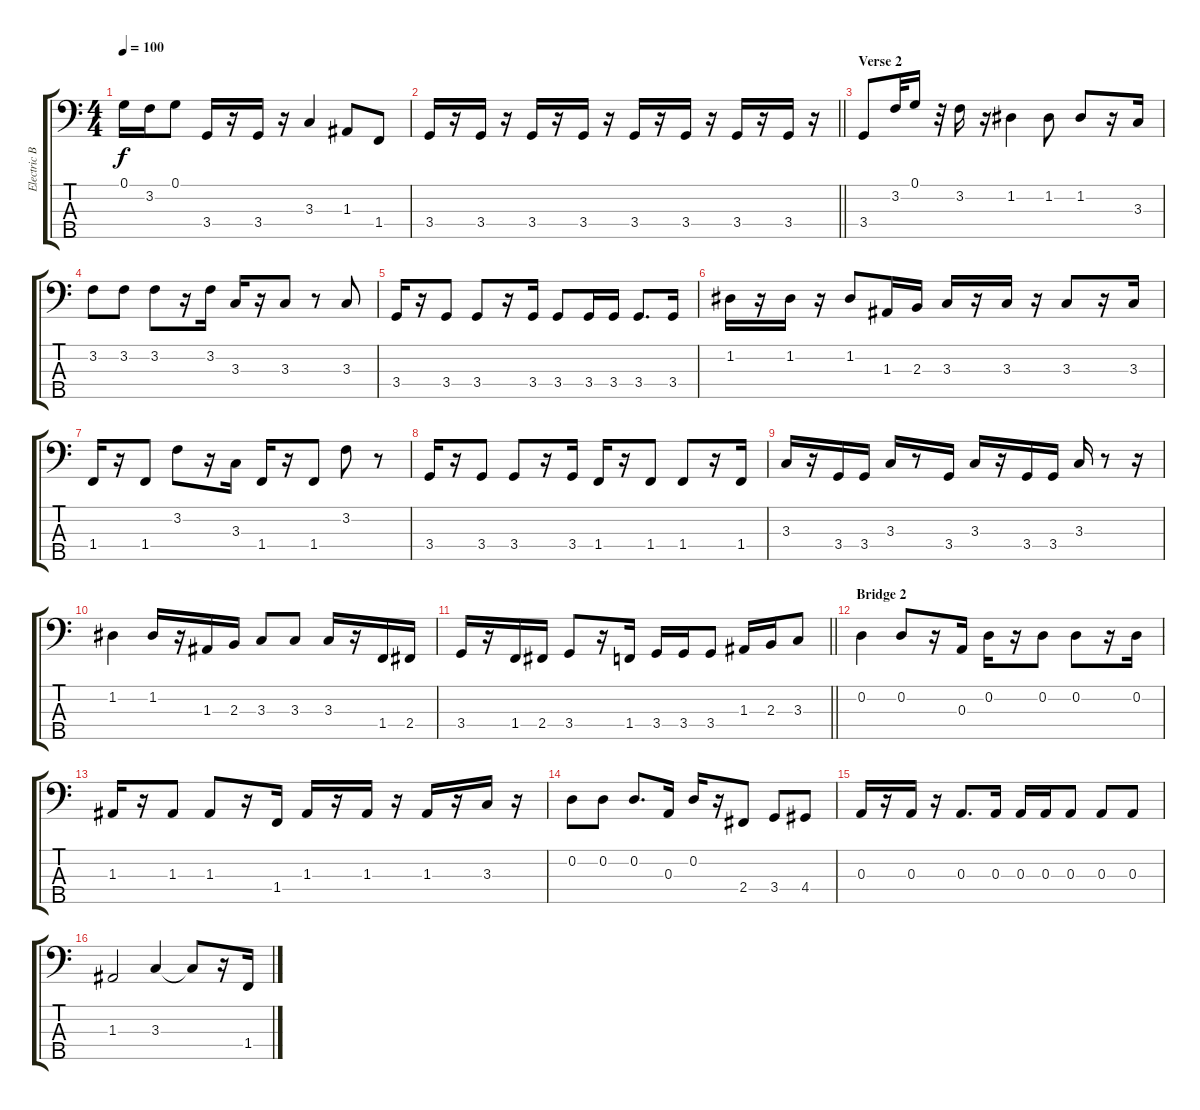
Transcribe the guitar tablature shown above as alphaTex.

\track ("Electric Bass" "Electric B") {instrument electricbasspick}
\staff {score tabs}
\tuning (G2 D2 A1 E1 B0) {hide}
\ts (4 4)
\tempo 100
\clef f4
\ks c
0.1.16{dy f} 3.2.16 0.1.8 3.4.16 r.16 3.4.16 r.16 3.3.4 1.3.8 1.4.8 |
\barLineRight lightlight
3.4.16 r.16 3.4.16 r.16 3.4.16 r.16 3.4.16 r.16 3.4.16 r.16 3.4.16 r.16 3.4.16 r.16 3.4.16 r.16 |
\section ("" "Verse 2")
3.4.8 3.2.32 0.1.16 r.32 3.2.16 r.16 1.2.4 1.2.8 1.2.8 r.16 3.3.16 |
3.2.8 3.2.8 3.2.8 r.16 3.2.16 3.3.16 r.16 3.3.8 r.8 3.3.8 |
3.4.16 r.16 3.4.8 3.4.8 r.16 3.4.16 3.4.8 3.4.16 3.4.16 3.4.8{d} 3.4.16 |
1.2.16 r.16 1.2.16 r.16 1.2.8 1.3.16 2.3.16 3.3.16 r.16 3.3.16 r.16 3.3.8 r.16 3.3.16 |
1.4.16 r.16 1.4.8 3.2.8 r.16 3.3.16 1.4.16 r.16 1.4.8 3.2.8 r.8 |
3.4.16 r.16 3.4.8 3.4.8 r.16 3.4.16 1.4.16 r.16 1.4.8 1.4.8 r.16 1.4.16 |
3.3.16 r.16 3.4.16 3.4.16 3.3.16 r.8 3.4.16 3.3.16 r.16 3.4.16 3.4.16 3.3.16 r.8 r.16 |
1.2.4 1.2.16 r.16 1.3.16 2.3.16 3.3.8 3.3.8 3.3.16 r.16 1.4.16 2.4.16 |
\barLineRight lightlight
3.4.16 r.16 1.4.16 2.4.16 3.4.8 r.16 1.4.16 3.4.16 3.4.16 3.4.8 1.3.16 2.3.16 3.3.8 |
\section ("" "Bridge 2")
0.2.4 0.2.8 r.16 0.3.16 0.2.16 r.16 0.2.8 0.2.8 r.16 0.2.16 |
1.3.16 r.16 1.3.8 1.3.8 r.16 1.4.16 1.3.16 r.16 1.3.16 r.16 1.3.16 r.16 3.3.16 r.16 |
0.2.8 0.2.8 0.2.8{d} 0.3.16 0.2.16 r.16 2.4.8 3.4.8 4.4.8 |
0.3.16 r.16 0.3.16 r.16 0.3.8{d} 0.3.16 0.3.16 0.3.16 0.3.8 0.3.8 0.3.8 |
1.3.2 3.3.4 3.3{t}.8 r.16 1.4.16
